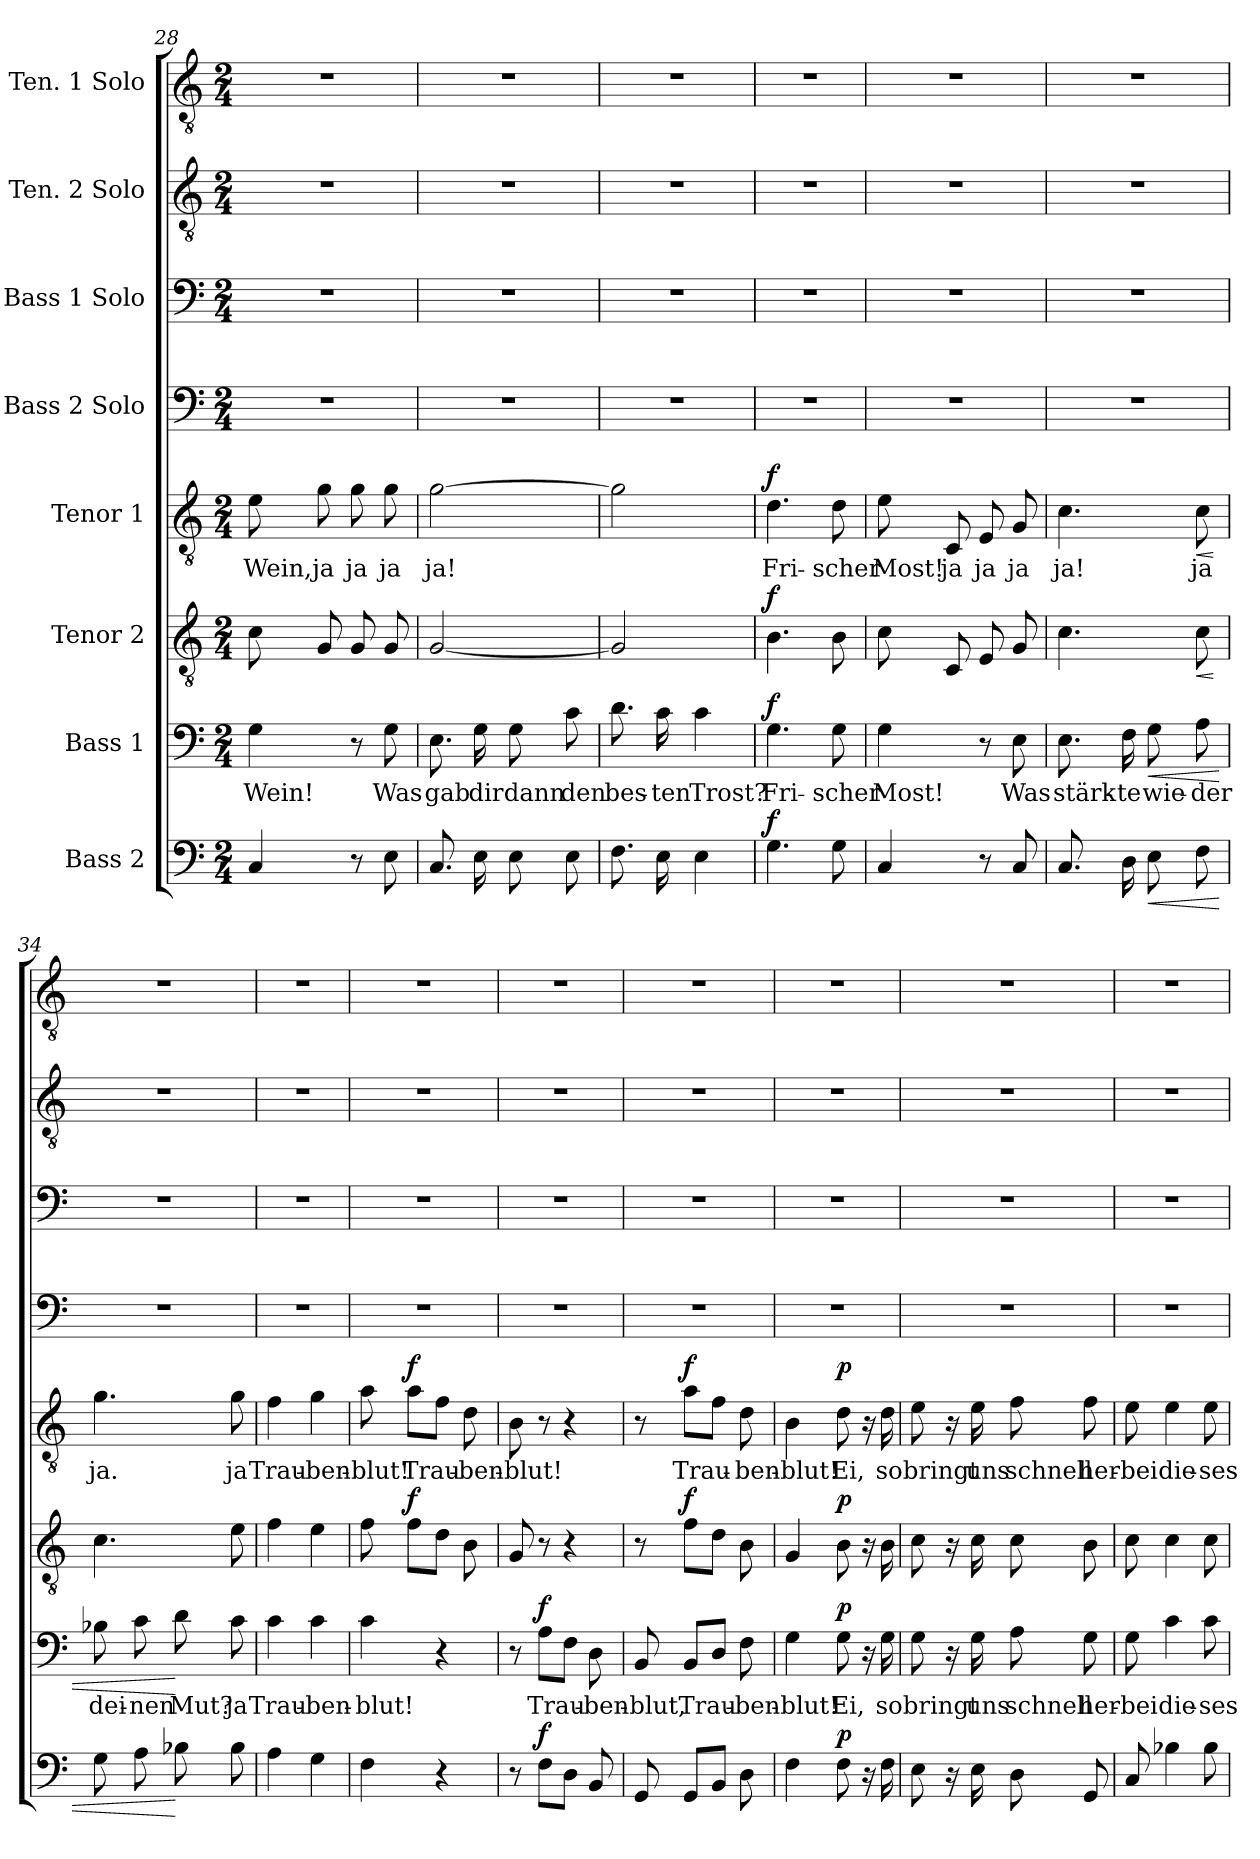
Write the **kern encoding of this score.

**kern	**dynam	**kern	**text	**dynam	**kern	**dynam	**kern	**text	**dynam	**kern	**kern	**kern	**kern
*part8	*part8	*part7	*part7	*part7	*part6	*part6	*part5	*part5	*part5	*part4	*part3	*part2	*part1
*staff8	*staff8	*staff7	*staff7	*staff7	*staff6	*staff6	*staff5	*staff5	*staff5	*staff4	*staff3	*staff2	*staff1
*I"Bass 2	*	*I"Bass 1	*	*	*I"Tenor 2	*	*I"Tenor 1	*	*	*I"Bass 2 Solo	*I"Bass 1 Solo	*I"Ten. 2 Solo	*I"Ten. 1 Solo
!!LO:LB:g=z
*clefF4	*	*clefF4	*	*	*clefGv2	*	*clefGv2	*	*	*clefF4	*clefF4	*clefGv2	*clefGv2
*k[]	*	*k[]	*	*	*k[]	*	*k[]	*	*	*k[]	*k[]	*k[]	*k[]
*M2/4	*	*M2/4	*	*	*M2/4	*	*M2/4	*	*	*M2/4	*M2/4	*M2/4	*M2/4
=28	=28	=28	=28	=28	=28	=28	=28	=28	=28	=28	=28	=28	=28
4C/	.	4G\	Wein!	.	8c\	.	8e\	Wein,	.	2r	2r	2r	2r
.	.	.	.	.	8G/	.	8g\	ja	.	.	.	.	.
8r	.	8r	.	.	8G/	.	8g\	ja	.	.	.	.	.
8E\	.	8G\	Was	.	8G/	.	8g\	ja	.	.	.	.	.
=29	=29	=29	=29	=29	=29	=29	=29	=29	=29	=29	=29	=29	=29
8.C/	.	8.E\	gab	.	[2G/	.	[2g\	ja!	.	2r	2r	2r	2r
16E\	.	16G\	dir	.	.	.	.	.	.	.	.	.	.
8E\	.	8G\	dann	.	.	.	.	.	.	.	.	.	.
8E\	.	8c\	den	.	.	.	.	.	.	.	.	.	.
=30	=30	=30	=30	=30	=30	=30	=30	=30	=30	=30	=30	=30	=30
8.F\	.	8.d\	bes-	.	2G/]	.	2g\]	.	.	2r	2r	2r	2r
16E\	.	16c\	-ten	.	.	.	.	.	.	.	.	.	.
4E\	.	4c\	Trost?	.	.	.	.	.	.	.	.	.	.
=31	=31	=31	=31	=31	=31	=31	=31	=31	=31	=31	=31	=31	=31
!	!LO:DY:a	!	!	!LO:DY:a	!	!LO:DY:a	!	!	!LO:DY:a	!	!	!	!
4.G\	f	4.G\	Fri-	f	4.B\	f	4.d\	Fri-	f	2r	2r	2r	2r
8G\	.	8G\	-scher	.	8B\	.	8d\	-scher	.	.	.	.	.
=32	=32	=32	=32	=32	=32	=32	=32	=32	=32	=32	=32	=32	=32
4C/	.	4G\	Most!	.	8c\	.	8e\	Most!	.	2r	2r	2r	2r
.	.	.	.	.	8C/	.	8C/	ja	.	.	.	.	.
8r	.	8r	.	.	8E/	.	8E/	ja	.	.	.	.	.
8C/	.	8E\	Was	.	8G/	.	8G/	ja	.	.	.	.	.
!!LO:PB:g=z
=33	=33	=33	=33	=33	=33	=33	=33	=33	=33	=33	=33	=33	=33
8.C/	.	8.E\	stärk-	.	4.c\	.	4.c\	ja!	.	2r	2r	2r	2r
16D\	.	16F\	-te	.	.	.	.	.	.	.	.	.	.
!	!LO:HP:b	!	!	!LO:HP:b	!	!	!	!	!	!	!	!	!
8E\	<	8G\	wie-	<	.	.	.	.	.	.	.	.	.
!	!	!	!	!	!	!LO:HP:b	!	!	!LO:HP:b	!	!	!	!
8F\	.	8A\	-der	.	8c\	<	8c\	ja	<	.	.	.	.
.	.	.	.	.	.	[	.	.	[	.	.	.	.
=34	=34	=34	=34	=34	=34	=34	=34	=34	=34	=34	=34	=34	=34
8G\	.	8B-X\	dei-	.	4.c\	.	4.g\	ja.	.	2r	2r	2r	2r
8A\	.	8c\	-nen	.	.	.	.	.	.	.	.	.	.
8B-X\	[	8d\	Mut?	[	.	.	.	.	.	.	.	.	.
8B-\	.	8c\	ja	.	8e\	.	8g\	ja	.	.	.	.	.
=35	=35	=35	=35	=35	=35	=35	=35	=35	=35	=35	=35	=35	=35
4A\	.	4c\	Trau-	.	4f\	.	4f\	Trau-	.	2r	2r	2r	2r
4G\	.	4c\	-ben-	.	4e\	.	4g\	-ben-	.	.	.	.	.
=36	=36	=36	=36	=36	=36	=36	=36	=36	=36	=36	=36	=36	=36
4F\	.	4c\	-blut!	.	8f\	.	8a\	-blut!	.	2r	2r	2r	2r
!	!	!	!	!	!	!LO:DY:a	!	!	!LO:DY:a	!	!	!	!
.	.	.	.	.	8f\L	f	8a\L	Trau-	f	.	.	.	.
4r	.	4r	.	.	8d\J	.	8f\J	.	.	.	.	.	.
.	.	.	.	.	8B\	.	8d\	-ben-	.	.	.	.	.
=37	=37	=37	=37	=37	=37	=37	=37	=37	=37	=37	=37	=37	=37
8r	.	8r	.	.	8G/	.	8B\	-blut!	.	2r	2r	2r	2r
!	!LO:DY:a	!	!	!LO:DY:a	!	!	!	!	!	!	!	!	!
8F\L	f	8A\L	Trau-	f	8r	.	8r	.	.	.	.	.	.
8D\J	.	8F\J	.	.	4r	.	4r	.	.	.	.	.	.
8BB/	.	8D\	-ben-	.	.	.	.	.	.	.	.	.	.
!!LO:LB:g=z
=38	=38	=38	=38	=38	=38	=38	=38	=38	=38	=38	=38	=38	=38
8GG/	.	8BB/	-blut,	.	8r	.	8r	.	.	2r	2r	2r	2r
!	!	!	!	!	!	!LO:DY:a	!	!	!LO:DY:a	!	!	!	!
8GG/L	.	8BB/L	Trau-	.	8f\L	f	8a\L	Trau-	f	.	.	.	.
8BB/J	.	8D/J	.	.	8d\J	.	8f\J	.	.	.	.	.	.
8D\	.	8F\	-ben-	.	8B\	.	8d\	-ben-	.	.	.	.	.
=39	=39	=39	=39	=39	=39	=39	=39	=39	=39	=39	=39	=39	=39
4F\	.	4G\	-blut!	.	4G/	.	4B\	-blut!	.	2r	2r	2r	2r
!	!LO:DY:a	!	!	!LO:DY:a	!	!LO:DY:a	!	!	!LO:DY:a	!	!	!	!
8F\	p	8G\	Ei,	p	8B\	p	8d\	Ei,	p	.	.	.	.
16r	.	16r	.	.	16r	.	16r	.	.	.	.	.	.
16F\	.	16G\	so	.	16B\	.	16d\	so	.	.	.	.	.
=40	=40	=40	=40	=40	=40	=40	=40	=40	=40	=40	=40	=40	=40
8E\	.	8G\	bringt	.	8c\	.	8e\	bringt	.	2r	2r	2r	2r
16r	.	16r	.	.	16r	.	16r	.	.	.	.	.	.
16E\	.	16G\	uns	.	16c\	.	16e\	uns	.	.	.	.	.
8D\	.	8A\	schnell	.	8c\	.	8f\	schnell	.	.	.	.	.
8GG/	.	8G\	her-	.	8B\	.	8f\	her-	.	.	.	.	.
=41	=41	=41	=41	=41	=41	=41	=41	=41	=41	=41	=41	=41	=41
8C/	.	8G\	-bei	.	8c\	.	8e\	-bei	.	2r	2r	2r	2r
4B-X\	.	4c\	die-	.	4c\	.	4e\	die-	.	.	.	.	.
8B-\	.	8c\	-ses	.	8c\	.	8e\	-ses	.	.	.	.	.
=	=	=	=	=	=	=	=	=	=	=	=	=	=
*-	*-	*-	*-	*-	*-	*-	*-	*-	*-	*-	*-	*-	*-
